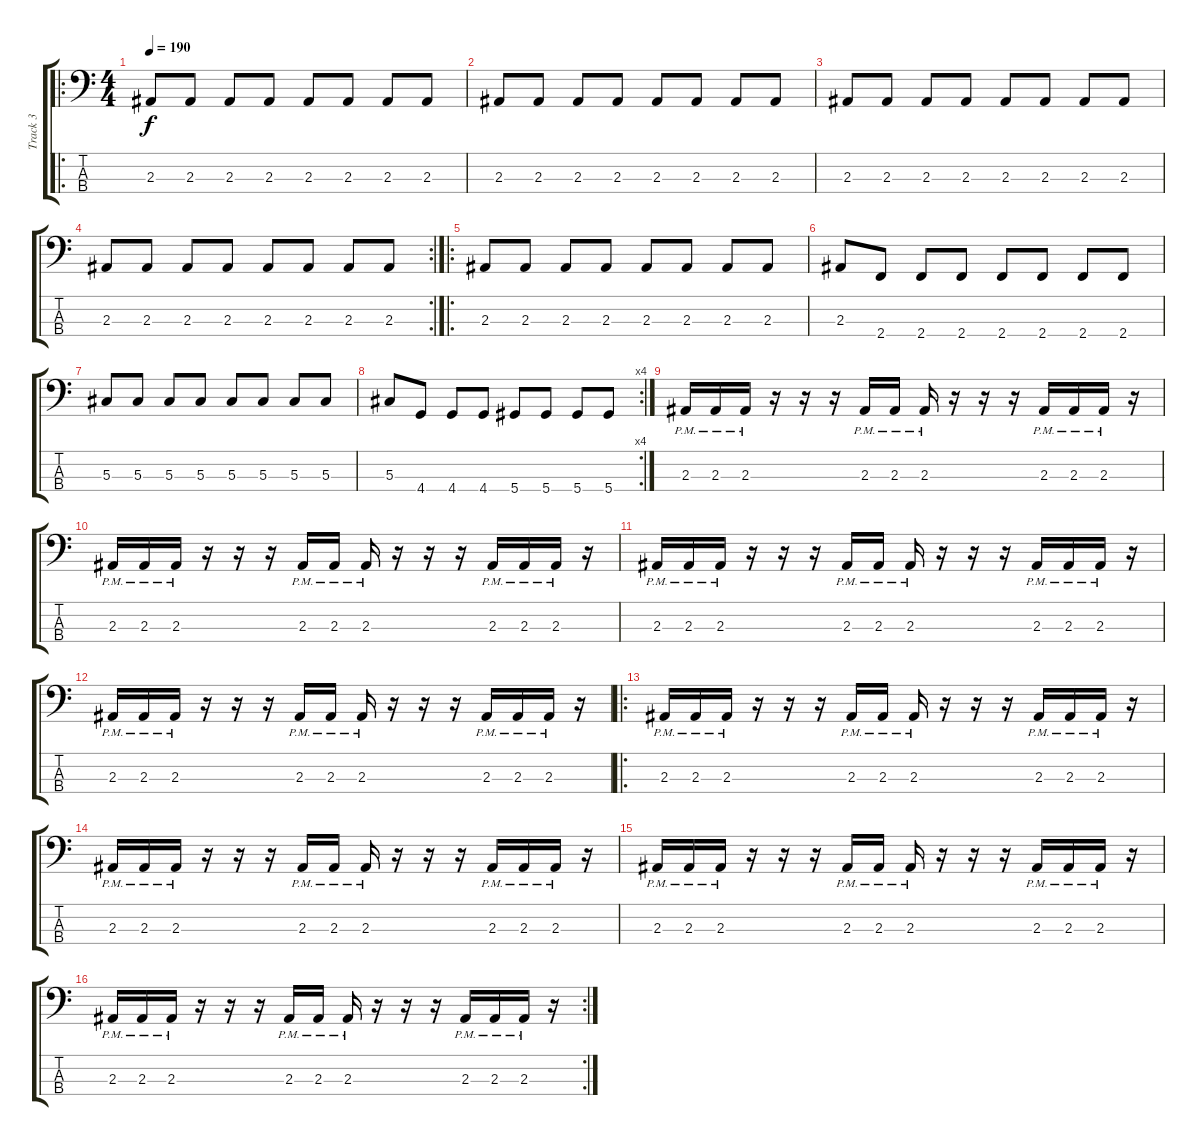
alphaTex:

\track ("Track 3" "Track 3") {instrument electricbassfinger}
\staff {score tabs}
\tuning (Gb2 Db2 Ab1 Eb1) {hide}
\ro
\ts (4 4)
\tempo 190
\clef f4
\ks c
2.3.8{dy f} 2.3.8 2.3.8 2.3.8 2.3.8 2.3.8 2.3.8 2.3.8 |
2.3.8 2.3.8 2.3.8 2.3.8 2.3.8 2.3.8 2.3.8 2.3.8 |
2.3.8 2.3.8 2.3.8 2.3.8 2.3.8 2.3.8 2.3.8 2.3.8 |
\rc 2
2.3.8 2.3.8 2.3.8 2.3.8 2.3.8 2.3.8 2.3.8 2.3.8 |
\ro
2.3.8 2.3.8 2.3.8 2.3.8 2.3.8 2.3.8 2.3.8 2.3.8 |
2.3.8 2.4.8 2.4.8 2.4.8 2.4.8 2.4.8 2.4.8 2.4.8 |
5.3.8 5.3.8 5.3.8 5.3.8 5.3.8 5.3.8 5.3.8 5.3.8 |
\rc 4
5.3.8 4.4.8 4.4.8 4.4.8 5.4.8 5.4.8 5.4.8 5.4.8 |
2.3{pm}.16 2.3{pm}.16 2.3{pm}.16 r.16 r.16 r.16 2.3{pm}.16 2.3{pm}.16 2.3{pm}.16 r.16 r.16 r.16 2.3{pm}.16 2.3{pm}.16 2.3{pm}.16 r.16 |
2.3{pm}.16 2.3{pm}.16 2.3{pm}.16 r.16 r.16 r.16 2.3{pm}.16 2.3{pm}.16 2.3{pm}.16 r.16 r.16 r.16 2.3{pm}.16 2.3{pm}.16 2.3{pm}.16 r.16 |
2.3{pm}.16 2.3{pm}.16 2.3{pm}.16 r.16 r.16 r.16 2.3{pm}.16 2.3{pm}.16 2.3{pm}.16 r.16 r.16 r.16 2.3{pm}.16 2.3{pm}.16 2.3{pm}.16 r.16 |
2.3{pm}.16 2.3{pm}.16 2.3{pm}.16 r.16 r.16 r.16 2.3{pm}.16 2.3{pm}.16 2.3{pm}.16 r.16 r.16 r.16 2.3{pm}.16 2.3{pm}.16 2.3{pm}.16 r.16 |
\ro
2.3{pm}.16 2.3{pm}.16 2.3{pm}.16 r.16 r.16 r.16 2.3{pm}.16 2.3{pm}.16 2.3{pm}.16 r.16 r.16 r.16 2.3{pm}.16 2.3{pm}.16 2.3{pm}.16 r.16 |
2.3{pm}.16 2.3{pm}.16 2.3{pm}.16 r.16 r.16 r.16 2.3{pm}.16 2.3{pm}.16 2.3{pm}.16 r.16 r.16 r.16 2.3{pm}.16 2.3{pm}.16 2.3{pm}.16 r.16 |
2.3{pm}.16 2.3{pm}.16 2.3{pm}.16 r.16 r.16 r.16 2.3{pm}.16 2.3{pm}.16 2.3{pm}.16 r.16 r.16 r.16 2.3{pm}.16 2.3{pm}.16 2.3{pm}.16 r.16 |
\rc 2
2.3{pm}.16 2.3{pm}.16 2.3{pm}.16 r.16 r.16 r.16 2.3{pm}.16 2.3{pm}.16 2.3{pm}.16 r.16 r.16 r.16 2.3{pm}.16 2.3{pm}.16 2.3{pm}.16 r.16
